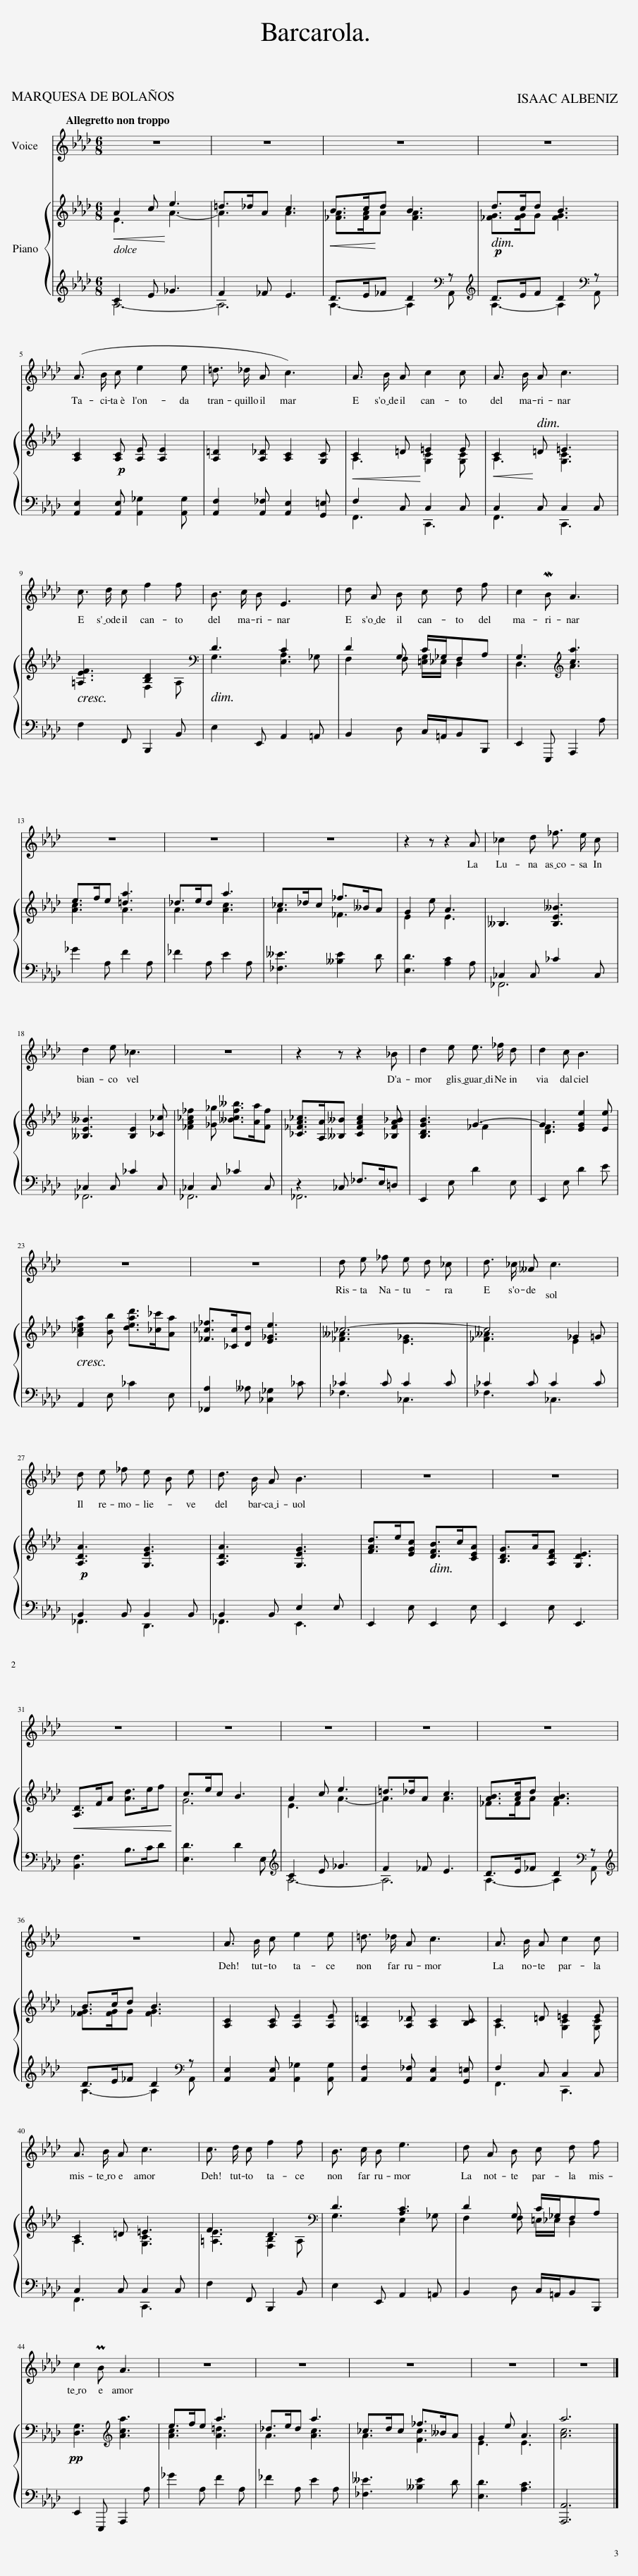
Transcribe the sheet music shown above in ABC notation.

X:1
%%score 1 { ( 2 3 6 ) | ( 4 5 ) }
L:1/8
Q:1/4=80
M:6/8
I:linebreak $
K:Ab
V:1 treble
V:2 treble
V:3 treble
V:6 treble
V:4 treble
V:5 treble
V:1
 z6 | z6 | z6 |[Q:1/4=65] z6 |$ (A3/2 B/ c e2 e | %5
 =d3/2 _d/ A c3) | A3/2 B/ A c2 c | A3/2 B/ A c3 |$ c3/2 d/ c f2 f | B3/2 c/ B E3 | %10
 d A B c d f | c2 MB A3 |$ z6 | z6 | z6 | %15
 z2 z z2 A | _c2 d _f3/2 e/ c |$ d2 e _c3 | z6 | z2 z z2 _B | %20
 d2 e e3/2 _f/ d | d2 c B3 |$ z6 | z6 | d e _f e d _c | %25
 d3/2 _c/ __A c3 |$ d e _f e B e | d3/2 B/ A B3 | z6 | z6 |$ %30
 z6 | z6 | z6 | z6 | z6 |$ %35
 z6 | A3/2 B/ c e2 e | =d3/2 _d/ A c3 | A3/2 B/ A c2 c |$ A3/2 B/ A c3 | %40
 c3/2 d/ c f2 f | B3/2 c/ B e3 | d A B c d f |$ c2 PB A3 | z6 | %45
 z6 | z6 | z6 | z6 |] %49
V:2
!<(! A2 c!<)! e3 | =d>_dA c3 |!<(! B>c!<)!d B3 | d>cd B3 |$ [A,C]2!p! [A,C] [A,E] [A,E]2 | %5
 [A,=D]2 [A,_D] [A,C]2 [G,C] |!<(! C2 =D!<)! =E2 E |!<(! C2!<)! =D =E3 |$ [=A,EF]3 [B,D]2 A, |[K:bass] D3 C2 _G, | %10
 D2 G, C/_G,/F,A, | G,3[K:treble] [ca]3 |$ e>fe [=da]3 | _d>ed a3 | _c>_dc _f>__BA | %15
 G2 e A3 | __B,3 [B,E__B]3 |$ [__B,E__B]3 [B,E]2 [_C_c] | [_FA_c_f]2 [_G_g] [__Bcf__b]>[Aa][Ff] | [_C_FA_c]>[A,A][__B,__B] [CFAc]2 [_B,FA_B] | %20
 [B,DGB]3 G3- | G3 [EGe]2 [Ee] |$ [A_cea]2 [Bb] [dead']>[_c_c'][Aa] | [_F_c_f]>[_Cc][Dd] [E_Ge]3 | _c6- | %25
 c4 _G2 |$ [A,DA]3 [G,EG]3 | [A,DA]3 [G,EG]3 | [FAd]>e[EGc] [DFB]>c[CEA] | [B,DG]>A[A,DF] [G,DE]3 |$ %30
!<(! [A,D]>FA [Ad]>ef!<)! | c>ec B3 | A2 c e3 | =d>_dA c3 | [AB]>[Ac]d [AB]3 |$ %35
 B>cd B3 | [A,C]2 [A,C] [A,E]2 [A,E] | [A,=D]2 [A,_D] [A,C]2 [B,C] | C2 =D =E2 E |$ C2 =D =E3 | %40
 F3 D3 |[K:bass] D3 [A,C]3 | D2 G, C/_G,/F,A, |$!pp! [D,G,]3[K:treble] [Aca]3 | e>fe a3 | %45
 _d>ed a3 | _c>dc _f>__BA | G2 e A3 | a6 |] %49
V:3
 E3 A3- | A3 A3 | [_FA]>[FA]A [FA]3 | [_FG]>[FG]G [FG]3 |$ x6 | %5
 x6 | A,3 [G,C]2 [G,C] | A,3 [G,C]3 |$ x3 F,2 x |[K:bass] G,3 [E,A,]3 | %10
 F,2 F, [=E,G,]/_E,/ D,2 | D,3[K:treble] A3 |$ [Ac]3 A3 | A3 [Ac]3 | A3 _F3 | %15
 E2 x E3 | x6 |$ x6 | x6 | x6 | %20
 x3 _F2 x | [DF]3 x3 |$ x6 | x6 | [_F__A]3 [E_G]3 | %25
 [_F__A]3 x E2 |$ x6 | x6 | x6 | x6 |$ %30
 x6 | G6 | E3 A3- | A3 A3 | _F>FA F3 |$ %35
 [_FG]>[FG]G [FG]3 | x6 | x6 | A,3 [G,C]2 [G,C] |$ A,3 [G,C]3 | %40
 [=A,E]3 [F,B,]2 A, |[K:bass] G,3 E,2 _G, | F,2 F, =E,/_E,/ D,2 |$ x3[K:treble] x3 | [Ac]3 [A=d]3 | %45
 A3 [Ac]3 | A3 [F_c]3 | E3 E3 | [Ac]6 |] %49
V:4
 C2 E _G3 | F2 _F E3 | D>E_F D2[K:bass] z |[K:treble]!p! D>EF D2[K:bass] z |$ [A,,E,]2 [A,,E,] [A,,_G,]2 [A,,G,] | %5
 [A,,F,]2 [A,,_F,] [A,,E,]2 [G,,=E,] | F,2 C, C,2 C, | C,2 C, C,2 C, |$ F,2 F,, B,,,2 B,, | E,2 E,, A,,2 =A,, | %10
 B,,2 D, C,/=A,,/B,,B,,, | E,,2 E,,, A,,,2 A, |$ _G2 A, F2 A, | _F2 A, E2 A, | [_F,__E]3 [__B,E]2 D | %15
 [E,D]3 [A,C]2 A, | _C,2 C, _C2 C, |$ _C,2 C, _C2 C, | _C,2 C, _C2 C, | z2 _C, _F,>E,=D, | %20
 E,,2 E, D2 E, | E,,2 E, D2 E |$ A,,2 E, _C2 E, | [_F,,A,]2 __A, [_C,_G,]2 _C | _C2 C C2 C | %25
 _C2 C C2 C |$!p! B,,2 B,, B,,2 B,, | B,,2 B,, E,2 E, | E,,2 E, E,,2 E, | E,,2 E, E,,3 |$ %30
 [B,,F,]3 B,>CD | [E,D]3 D2 E, |[K:treble] C2 E _G3 | F2 _F E3 | D>E_F D2[K:bass] z |$ %35
[K:treble] D>E_F D2[K:bass] z | [A,,E,]2 [A,,E,] [A,,_G,]2 [A,,G,] | [A,,F,]2 [A,,_F,] [A,,E,]2 [G,,=E,] | F,2 C, C,2 C, |$ C,2 C, C,2 C, | %40
 F,2 F,, B,,,2 B,, | E,2 E,, A,,2 =A,, | B,,2 D, C,/=A,,/B,,B,,, |$ E,,2 E,,, A,,,2 A, | _G2 A, F2 A, | %45
 _F2 A, E2 A, | [_F,__E]3 [__B,E]2 D | [E,D]3 [A,C]3 | [A,,,A,,]6 |] %49
V:5
 A,6- | A,6 | A,3- A,2[K:bass] A,, |[K:treble] A,3- A,2[K:bass] A,, |$ x6 | %5
 x6 | F,,3 C,,3 | F,,3 C,,3 |$ x6 | x6 | %10
 x6 | x6 |$ x6 | x6 | x6 | %15
 x6 | _F,,6 |$ _F,,6 | _F,,6 | _F,,6 | %20
 x6 | x6 |$ x6 | x6 | _F,3 _C,3 | %25
 _F,3 _C,3 |$ _F,,3 D,,3 | _F,,3 E,,3 | x6 | x6 |$ %30
 x6 | x6 |[K:treble] A,6- | A,6 | A,3- A,2[K:bass] A,, |$ %35
[K:treble] A,3- A,2[K:bass] A,, | x6 | x6 | F,,3 C,,3 |$ F,,3 C,,3 | %40
 x6 | x6 | x6 |$ x6 | x6 | %45
 x6 | x6 | x6 | x6 |] %49
V:6
 x6 | x6 | x6 | x6 |$ x6 | %5
 x6 | x6 | x6 |$ x6 |[K:bass] x6 | %10
 x6 | x3[K:treble] x3 |$ x6 | x6 | x6 | %15
 x6 | x6 |$ x6 | x6 | x6 | %20
 x6 | x6 |$ x6 | x6 | x6 | %25
 x5 =G |$ x6 | x6 | x6 | x6 |$ %30
 x6 | x6 | x6 | x6 | x6 |$ %35
 x6 | x6 | x6 | x6 |$ x6 | %40
 x6 |[K:bass] x6 | x6 |$ x3[K:treble] x3 | x6 | %45
 x6 | x6 | x6 | x6 |] %49
